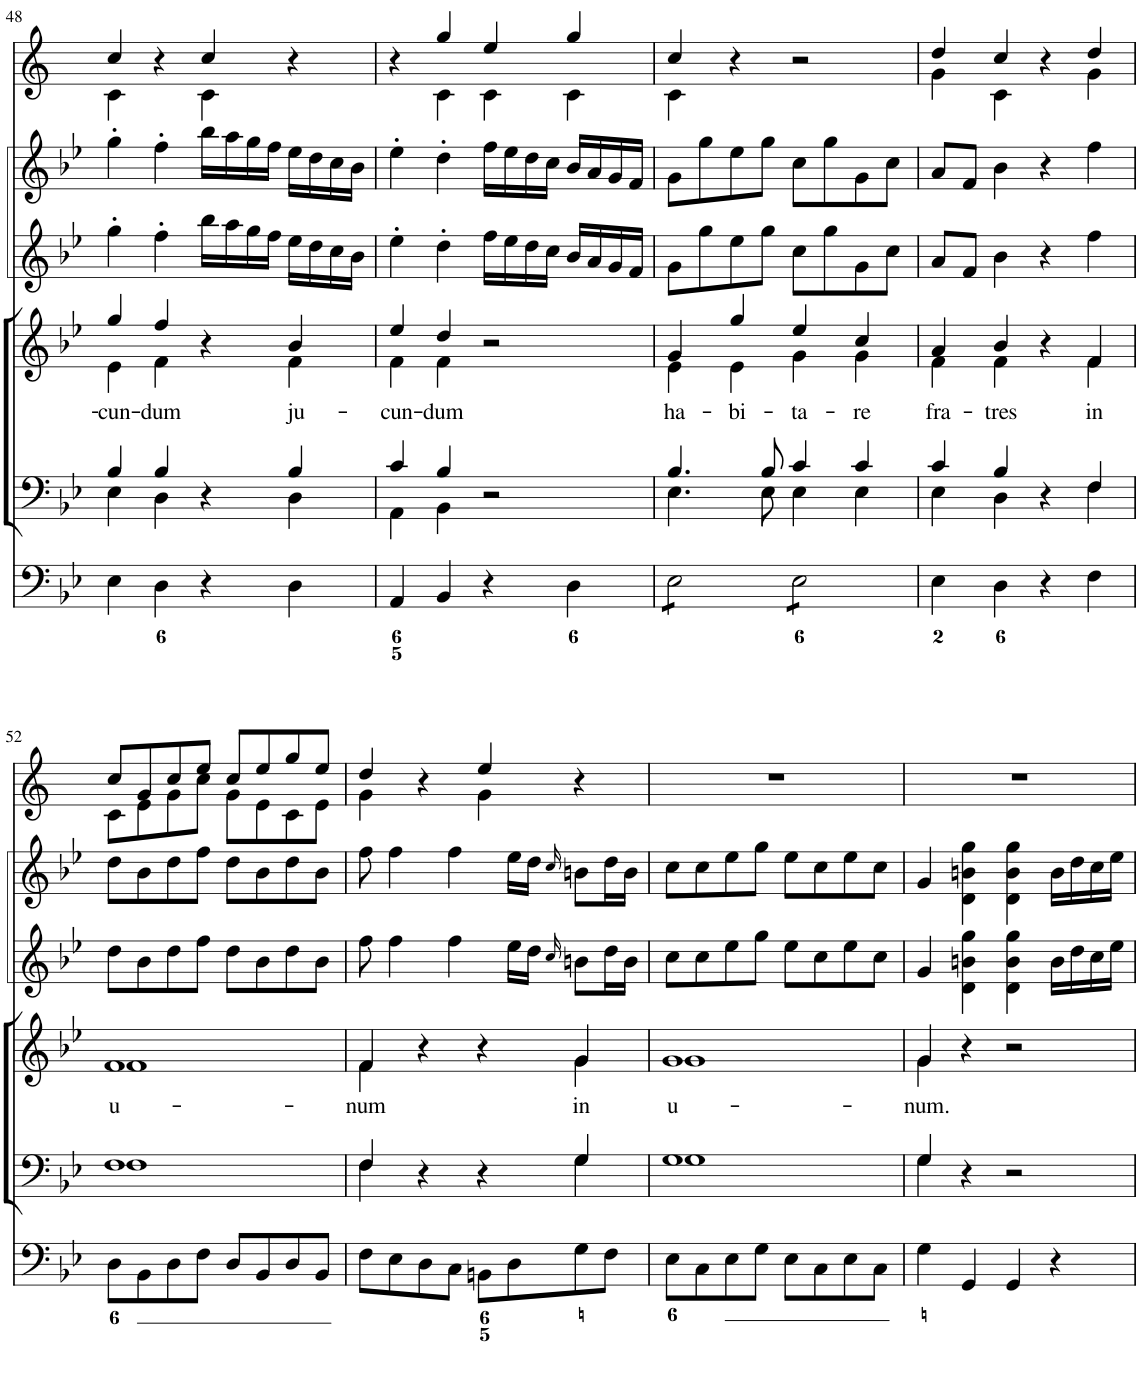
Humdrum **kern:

**kern	**kern	**kern	**text	**kern	**kern	**kern
*part6	*part5	*part4	*part4	*part3	*part2	*part1
*staff6	*staff5	*staff4	*staff4	*staff3	*staff2	*staff1
*I"Organ	*I"Voice	*I"Voice	*	*I"Violin	*I"Violini	*I"Clarini in B[b]
*	*	*	*	*I'Vln	*I'Vln	*
!!LO:PB:g=z
*clefF4	*clefF4	*clefG2	*	*clefG2	*clefG2	*clefG2
*	*	*	*	*	*	*Trd1c2
*k[b-e-]	*k[b-e-]	*k[b-e-]	*	*k[b-e-]	*k[b-e-]	*k[]
*M4/4	*M4/4	*M4/4	*	*M4/4	*M4/4	*M4/4
*met(c)	*met(c)	*met(c)	*	*met(c)	*met(c)	*met(c)
=48	=48	=48	=48	=48	=48	=48
*	*^	*	*	*	*	*
!	!	!	!	!LO:LY:b	!	!	!
*	*	*	*^	*	*	*	*^
4E-\	4B-/	4E-\	4gg/	4e-\	-cun-	4gg'\	4gg'\	4cc/	4c\
!	!	!	!	!	!LO:LY:b	!	!	!	!
4D\	4B-/	4D\	4ff/	4f\	-dum	4ff'\	4ff'\	4r	4ryy
4r	4r	4ryy	4r	4ryy	.	16bb-\LL	16bb-\LL	4cc/	4c\
.	.	.	.	.	.	16aa\	16aa\	.	.
.	.	.	.	.	.	16gg\	16gg\	.	.
.	.	.	.	.	.	16ff\JJ	16ff\JJ	.	.
!	!	!	!	!	!LO:LY:b	!	!	!	!
4D\	4B-/	4D\	4b-/	4f\	ju-	16ee-\LL	16ee-\LL	4r	4ryy
.	.	.	.	.	.	16dd\	16dd\	.	.
.	.	.	.	.	.	16cc\	16cc\	.	.
.	.	.	.	.	.	16b-\JJ	16b-\JJ	.	.
=49	=49	=49	=49	=49	=49	=49	=49	=49	=49
!	!	!	!	!	!LO:LY:b	!	!	!	!
4AA/	4c/	4AA\	4ee-/	4f\	-cun-	4ee-'\	4ee-'\	4r	4ryy
!	!	!	!	!	!LO:LY:b	!	!	!	!
4BB-/	4B-/	4BB-\	4dd/	4f\	-dum	4dd'\	4dd'\	4gg/	4c\
4r	2r	2ryy	2r	2ryy	.	16ff\LL	16ff\LL	4ee/	4c\
.	.	.	.	.	.	16ee-\	16ee-\	.	.
.	.	.	.	.	.	16dd\	16dd\	.	.
.	.	.	.	.	.	16cc\JJ	16cc\JJ	.	.
4D\	.	.	.	.	.	16b-/LL	16b-/LL	4gg/	4c\
.	.	.	.	.	.	16a/	16a/	.	.
.	.	.	.	.	.	16g/	16g/	.	.
.	.	.	.	.	.	16f/JJ	16f/JJ	.	.
=50	=50	=50	=50	=50	=50	=50	=50	=50	=50
!	!	!	!	!	!LO:LY:b	!	!	!	!
*tremolo	*	*	*	*	*	*	*	*	*
8E-\L	4.B-/	4.E-\	4g/	4e-\	ha-	8g\L	8g\L	4cc/	4c\
8E-\	.	.	.	.	.	8gg\	8gg\	.	.
!	!	!	!	!	!LO:LY:b	!	!	!	!
8E-\	.	.	4gg/	4e-\	-bi-	8ee-\	8ee-\	4r	2.ryy
8E-\J	8B-/	8E-\	.	.	.	8gg\J	8gg\J	.	.
!	!	!	!	!	!LO:LY:b	!	!	!	!
8E-\L	4c/	4E-\	4ee-/	4g\	-ta-	8cc\L	8cc\L	2r	.
8E-\	.	.	.	.	.	8gg\	8gg\	.	.
!	!	!	!	!	!LO:LY:b	!	!	!	!
8E-\	4c/	4E-\	4cc/	4g\	-re	8g\	8g\	.	.
8E-\J	.	.	.	.	.	8cc\J	8cc\J	.	.
*Xtremolo	*	*	*	*	*	*	*	*	*
=51	=51	=51	=51	=51	=51	=51	=51	=51	=51
!	!	!	!	!	!LO:LY:b	!	!	!	!
4E-\	4c/	4E-\	4a/	4f\	fra-	8a/L	8a/L	4dd/	4g\
.	.	.	.	.	.	8f/J	8f/J	.	.
!	!	!	!	!	!LO:LY:b	!	!	!	!
4D\	4B-/	4D\	4b-/	4f\	-tres	4b-\	4b-\	4cc/	4c\
4r	4r	4ryy	4r	4ryy	.	4r	4r	4r	4ryy
!	!	!	!	!	!LO:LY:b	!	!	!	!
4F\	4F/	4F\	4f/	4f\	in	4ff\	4ff\	4dd/	4g\
!!LO:LB:g=z	!!
=52	=52	=52	=52	=52	=52	=52	=52	=52	=52
!	!	!	!	!	!LO:LY:b	!	!	!	!
8D\L	1F	1F	1f	1f	u-	8dd\L	8dd\L	8cc/L	8c\L
8BB-\	.	.	.	.	.	8b-\	8b-\	8g/	8e\
8D\	.	.	.	.	.	8dd\	8dd\	8cc/	8g\
8F\J	.	.	.	.	.	8ff\J	8ff\J	8ee/J	8cc\J
8D/L	.	.	.	.	.	8dd\L	8dd\L	8cc/L	8g\L
8BB-/	.	.	.	.	.	8b-\	8b-\	8ee/	8e\
8D/	.	.	.	.	.	8dd\	8dd\	8gg/	8c\
8BB-/J	.	.	.	.	.	8b-\J	8b-\J	8ee/J	8e\J
=53	=53	=53	=53	=53	=53	=53	=53	=53	=53
!	!	!	!	!	!LO:LY:b	!	!	!	!
8F\L	4F/	4F\	4f/	4f\	-num	8ff\	8ff\	4dd/	4g\
8E-\	.	.	.	.	.	4ff\	4ff\	.	.
8D\	4r	2ryy	4r	2ryy	.	.	.	4r	4ryy
8C\J	.	.	.	.	.	4ff\	4ff\	.	.
8BBn\L	4r	.	4r	.	.	.	.	4ee/	4g\
8D\	.	.	.	.	.	16ee-\LL	16ee-\LL	.	.
.	.	.	.	.	.	16dd\JJ	16dd\JJ	.	.
.	.	.	.	.	.	16qcc/	16qcc/	.	.
!	!	!	!	!	!LO:LY:b	!	!	!	!
8G\	4G/	4G\	4g/	4g\	in	8bn\L	8bn\L	4r	4ryy
8F\J	.	.	.	.	.	16dd\L	16dd\L	.	.
.	.	.	.	.	.	16b\JJ	16b\JJ	.	.
*	*	*	*	*	*	*	*	*v	*v
=54	=54	=54	=54	=54	=54	=54	=54	=54
!	!	!	!	!	!LO:LY:b	!	!	!
8E-\L	1G	1G	1g	1g	u-	8cc\L	8cc\L	1r
8C\	.	.	.	.	.	8cc\	8cc\	.
8E-\	.	.	.	.	.	8ee-\	8ee-\	.
8G\J	.	.	.	.	.	8gg\J	8gg\J	.
8E-\L	.	.	.	.	.	8ee-\L	8ee-\L	.
8C\	.	.	.	.	.	8cc\	8cc\	.
8E-\	.	.	.	.	.	8ee-\	8ee-\	.
8C\J	.	.	.	.	.	8cc\J	8cc\J	.
=55	=55	=55	=55	=55	=55	=55	=55	=55
!	!	!	!	!	!LO:LY:b	!	!	!
4G\	4G/	4G\	4g/	4g\	-num.	4g/	4g/	1r
4GG/	4r	2.ryy	4r	2.ryy	.	4d\ 4bn\ 4gg\	4d\ 4bn\ 4gg\	.
4GG/	2r	.	2r	.	.	4d\ 4b\ 4gg\	4d\ 4b\ 4gg\	.
4r	.	.	.	.	.	16b\LL	16b\LL	.
.	.	.	.	.	.	16dd\	16dd\	.
.	.	.	.	.	.	16cc\	16cc\	.
.	.	.	.	.	.	16ee-\JJ	16ee-\JJ	.
*	*v	*v	*	*	*	*	*	*
*	*	*v	*v	*	*	*	*
=	=	=	=	=	=	=
*-	*-	*-	*-	*-	*-	*-
